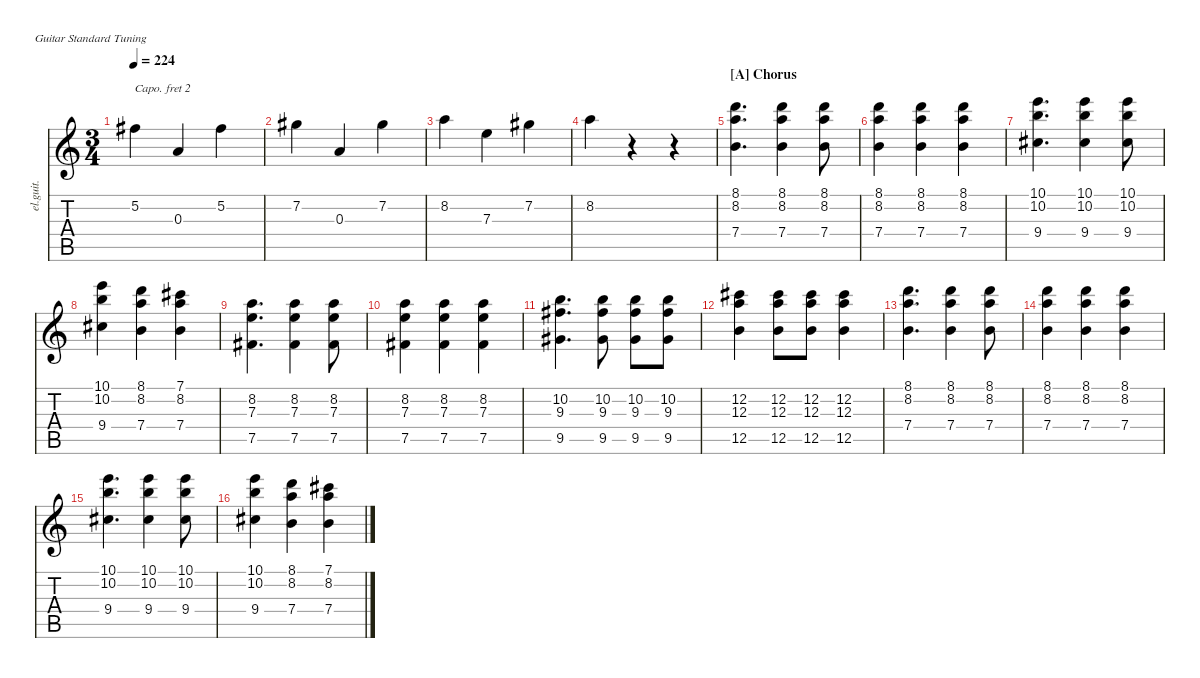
\defaultSystemsLayout 4
\hideDynamics
\bracketExtendMode nobrackets
\otherSystemsTrackNameOrientation horizontal
\track ("Clean Guitar" "el.guit.") {instrument electricguitarclean}
\staff {score tabs}
\capo 2
\tuning (E4 B3 G3 D3 A2 E2)
\ts (3 4)
\tempo 224
\clef g2
\ks c
5.2{acc #}.4{dy mf beam Down} 0.3.4{beam Up} 5.2{acc #}.4{beam Down} |
7.2{acc #}.4{beam Down} 0.3.4{beam Up} 7.2{acc #}.4{beam Down} |
8.2.4{beam Down} 7.3.4{beam Down} 7.2{acc #}.4{beam Down} |
8.2.4{beam Down} r.4{beam Down} r.4{beam Down} |
\section ("A" "Chorus")
(7.4 8.2 8.1).4{d beam Down} (8.1 8.2 7.4).4{beam Down} (8.1 8.2 7.4).8{beam Down} |
(8.1 8.2 7.4).4{beam Down} (8.1 8.2 7.4).4{beam Down} (8.1 8.2 7.4).4{beam Down} |
(9.4{acc #} 10.2 10.1).4{d beam Down} (10.1 10.2 9.4{acc #}).4{beam Down} (10.1 10.2 9.4{acc #}).8{beam Down} |
(10.1 10.2 9.4{acc #}).4{beam Down} (8.1 8.2 7.4).4{beam Down} (7.1{acc #} 8.2 7.4).4{beam Down} |
(7.5{acc #} 7.3 8.2).4{d beam Down} (7.3 8.2 7.5{acc #}).4{beam Down} (7.3 8.2 7.5{acc #}).8{beam Down} |
(7.3 7.5{acc #} 8.2).4{beam Down} (7.3 7.5{acc #} 8.2).4{beam Down} (7.3 7.5{acc #} 8.2).4{beam Down} |
(9.5{acc #} 9.3{acc #} 10.2).4{d beam Down} (10.2 9.3{acc #} 9.5{acc #}).8{beam Down} (10.2 9.3{acc #} 9.5{acc #}).8{beam Down} (10.2 9.3{acc #} 9.5{acc #}).8{beam Down} |
(12.2{acc #} 12.3 12.5).4{beam Down} (12.2{acc #} 12.3 12.5).8{beam Down} (12.2{acc #} 12.3 12.5).8{beam Down} (12.2{acc #} 12.3 12.5).4{beam Down} |
(7.4 8.2 8.1).4{d beam Down} (8.1 8.2 7.4).4{beam Down} (8.1 8.2 7.4).8{beam Down} |
(8.1 8.2 7.4).4{beam Down} (8.1 8.2 7.4).4{beam Down} (8.1 8.2 7.4).4{beam Down} |
(9.4{acc #} 10.2 10.1).4{d beam Down} (10.1 10.2 9.4{acc #}).4{beam Down} (10.1 10.2 9.4{acc #}).8{beam Down} |
(10.1 10.2 9.4{acc #}).4{beam Down} (8.1 8.2 7.4).4{beam Down} (7.1{acc #} 8.2 7.4).4{beam Down}
